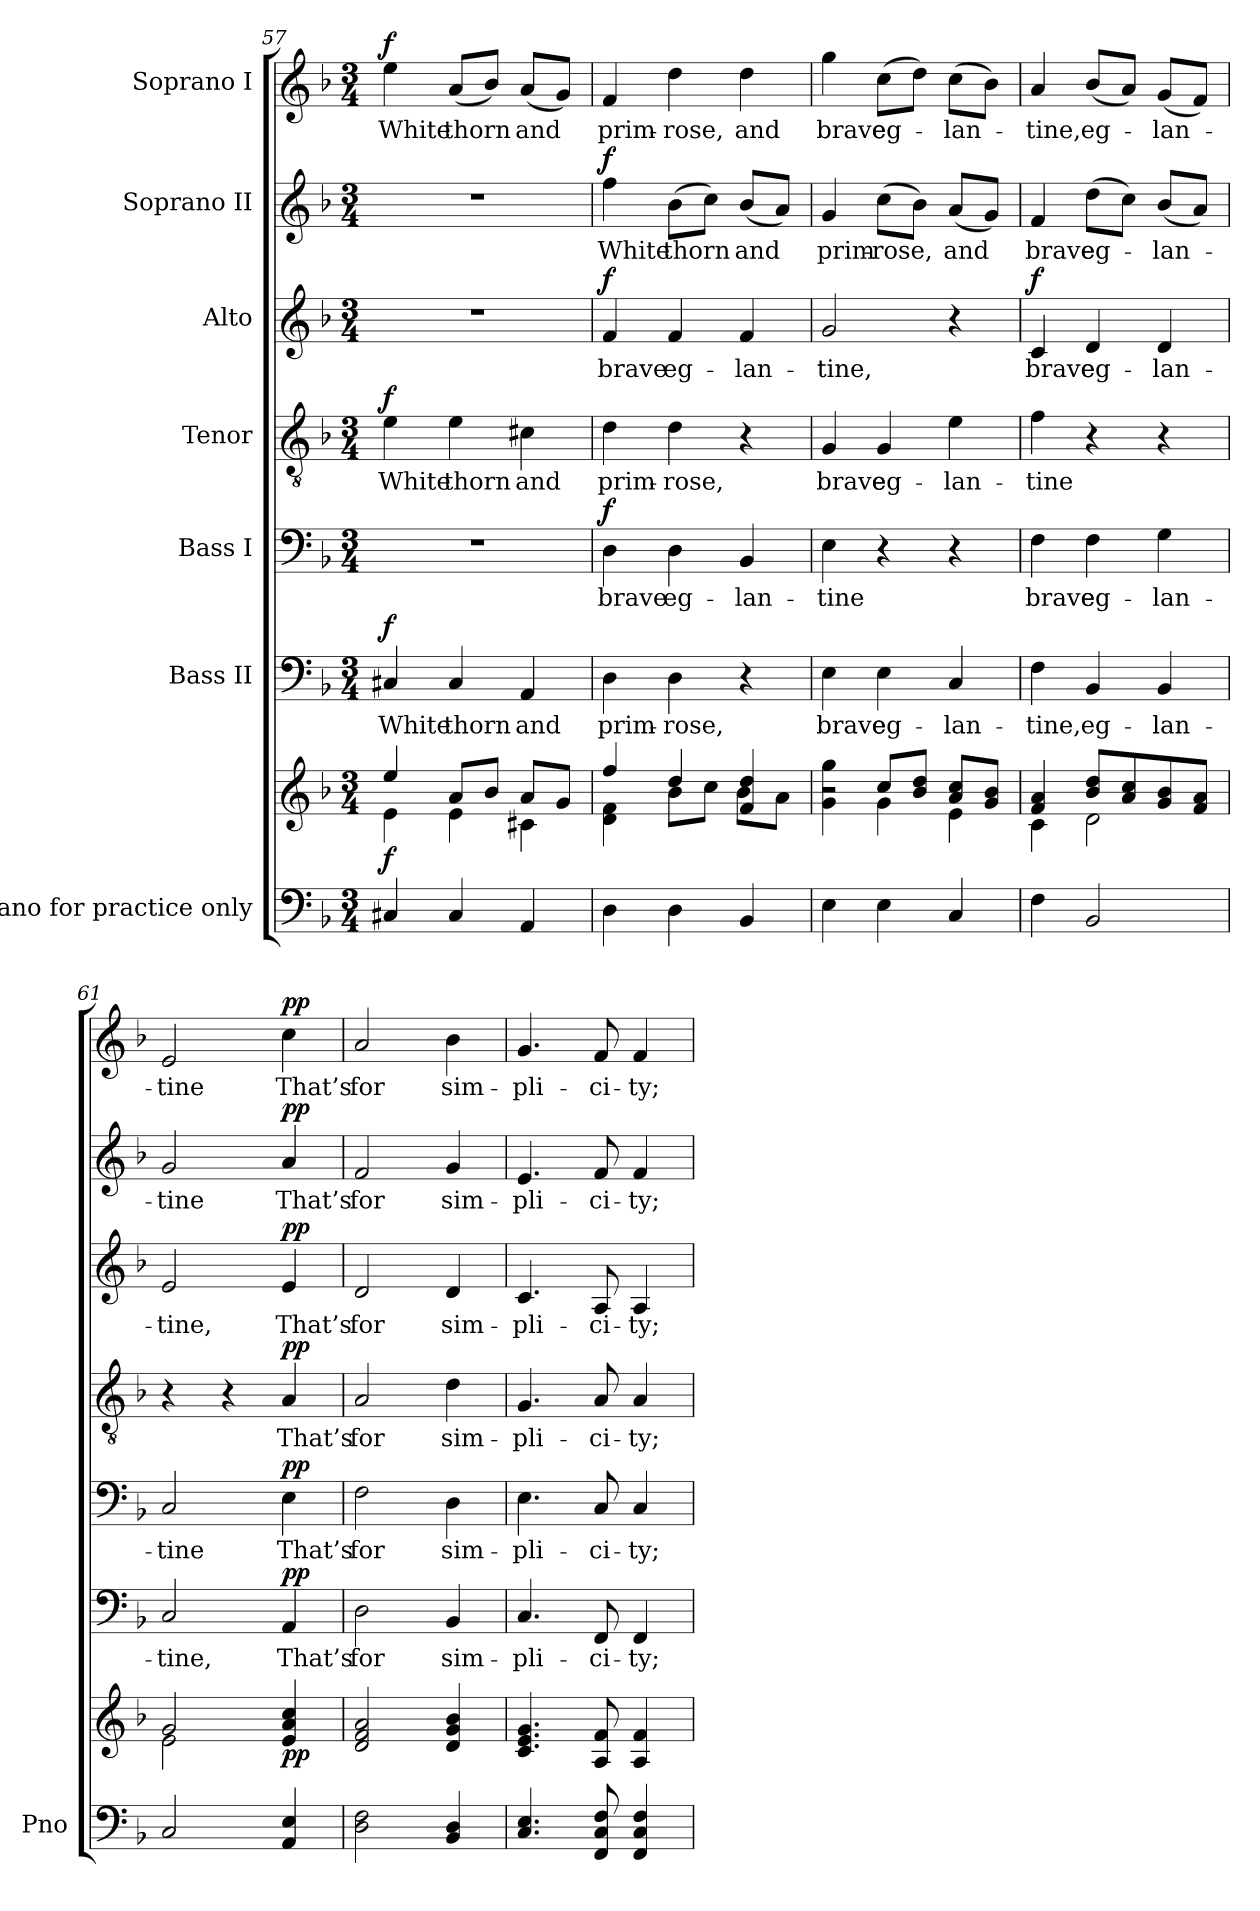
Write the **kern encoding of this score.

**kern	**kern	**dynam	**kern	**text	**dynam	**kern	**text	**dynam	**kern	**text	**dynam	**kern	**text	**dynam	**kern	**text	**dynam	**kern	**text	**dynam
*part7	*part7	*part7	*part6	*part6	*part6	*part5	*part5	*part5	*part4	*part4	*part4	*part3	*part3	*part3	*part2	*part2	*part2	*part1	*part1	*part1
*staff8	*staff7	*staff7/8	*staff6	*staff6	*staff6	*staff5	*staff5	*staff5	*staff4	*staff4	*staff4	*staff3	*staff3	*staff3	*staff2	*staff2	*staff2	*staff1	*staff1	*staff1
*I"Piano for practice only	*	*	*I"Bass II	*	*	*I"Bass I	*	*	*I"Tenor	*	*	*I"Alto	*	*	*I"Soprano II	*	*	*I"Soprano I	*	*
*I'Pno	*	*	*	*	*	*	*	*	*	*	*	*	*	*	*	*	*	*	*	*
!!LO:PB:g=z
*clefF4	*clefG2	*	*clefF4	*	*	*clefF4	*	*	*clefGv2	*	*	*clefG2	*	*	*clefG2	*	*	*clefG2	*	*
*k[b-]	*k[b-]	*	*k[b-]	*	*	*k[b-]	*	*	*k[b-]	*	*	*k[b-]	*	*	*k[b-]	*	*	*k[b-]	*	*
*M3/4	*M3/4	*	*M3/4	*	*	*M3/4	*	*	*M3/4	*	*	*M3/4	*	*	*M3/4	*	*	*M3/4	*	*
=57	=57	=57	=57	=57	=57	=57	=57	=57	=57	=57	=57	=57	=57	=57	=57	=57	=57	=57	=57	=57
*	*^	*	*	*	*	*	*	*	*	*	*	*	*	*	*	*	*	*	*	*
!	!	!	!LO:DY:b	!	!LO:LY:b	!LO:DY:a	!	!	!	!	!LO:LY:b	!LO:DY:a	!	!	!	!	!	!	!	!LO:LY:b	!LO:DY:a
4C#X/	4ee/	4e\	f	4C#X/	White-	f	2.r	.	.	4e\	White-	f	2.r	.	.	2.r	.	.	4ee\	White-	f
!	!	!	!	!	!LO:LY:b	!	!	!	!	!	!LO:LY:b	!	!	!	!	!	!	!	!	!LO:LY:b	!
4C#/	8a/L	4e\	.	4C#/	-thorn	.	.	.	.	4e\	-thorn	.	.	.	.	.	.	.	(8a/L	-thorn	.
.	8b-/J	.	.	.	.	.	.	.	.	.	.	.	.	.	.	.	.	.	8b-/J)	.	.
!	!	!	!	!	!LO:LY:b	!	!	!	!	!	!LO:LY:b	!	!	!	!	!	!	!	!	!LO:LY:b	!
4AA/	8a/L	4c#X\	.	4AA/	and	.	.	.	.	4c#X\	and	.	.	.	.	.	.	.	(8a/L	and	.
.	8g/J	.	.	.	.	.	.	.	.	.	.	.	.	.	.	.	.	.	8g/J)	.	.
=58	=58	=58	=58	=58	=58	=58	=58	=58	=58	=58	=58	=58	=58	=58	=58	=58	=58	=58	=58	=58	=58
!	!	!	!	!	!LO:LY:b	!	!	!LO:LY:b	!LO:DY:a	!	!LO:LY:b	!	!	!LO:LY:b	!LO:DY:a	!	!LO:LY:b	!LO:DY:a	!	!LO:LY:b	!
4D\	4ff/	4d\ 4f\	.	4D\	prim-	.	4D\	brave	f	4d\	prim-	.	4f/	brave	f	4ff\	White-	f	4f/	prim-	.
!	!	!	!	!	!LO:LY:b	!	!	!LO:LY:b	!	!	!LO:LY:b	!	!	!LO:LY:b	!	!	!LO:LY:b	!	!	!LO:LY:b	!
4D\	4dd/	8b-\L	.	4D\	-rose,	.	4D\	eg-	.	4d\	-rose,	.	4f/	eg-	.	(8b-\L	-thorn	.	4dd\	-rose,	.
.	.	8cc\J	.	.	.	.	.	.	.	.	.	.	.	.	.	8cc\J)	.	.	.	.	.
!	!	!	!	!	!	!	!	!LO:LY:b	!	!	!	!	!	!LO:LY:b	!	!	!LO:LY:b	!	!	!LO:LY:b	!
4BB-/	4f/ 4dd/	8b-\L	.	4r	.	.	4BB-/	-lan-	.	4r	.	.	4f/	-lan-	.	(8b-/L	and	.	4dd\	and	.
.	.	8a\J	.	.	.	.	.	.	.	.	.	.	.	.	.	8a/J)	.	.	.	.	.
=59	=59	=59	=59	=59	=59	=59	=59	=59	=59	=59	=59	=59	=59	=59	=59	=59	=59	=59	=59	=59	=59
*	*	*^	*	*	*	*	*	*	*	*	*	*	*	*	*	*	*	*	*	*	*
!	!	!	!	!	!	!LO:LY:b	!	!	!LO:LY:b	!	!	!LO:LY:b	!	!	!LO:LY:b	!	!	!LO:LY:b	!	!	!LO:LY:b	!
4E\	4g\ 4gg\	4ryy	2r	.	4E\	brave	.	4E\	-tine	.	4G/	brave	.	2g/	-tine,	.	4g/	prim-	.	4gg\	brave	.
!	!	!	!	!	!	!LO:LY:b	!	!	!	!	!	!LO:LY:b	!	!	!	!	!	!LO:LY:b	!	!	!LO:LY:b	!
4E\	8cc/L	4g\	.	.	4E\	eg-	.	4r	.	.	4G/	eg-	.	.	.	.	(8cc\L	-rose,	.	(8cc\L	eg-	.
.	8b-/ 8dd/J	.	.	.	.	.	.	.	.	.	.	.	.	.	.	.	8b-\J)	.	.	8dd\J)	.	.
!	!	!	!	!	!	!LO:LY:b	!	!	!	!	!	!LO:LY:b	!	!	!	!	!	!LO:LY:b	!	!	!LO:LY:b	!
4C/	8a/ 8cc/L	4e\	4ryy	.	4C/	-lan-	.	4r	.	.	4e\	-lan-	.	4r	.	.	(8a/L	and	.	(8cc\L	-lan-	.
.	8g/ 8b-/J	.	.	.	.	.	.	.	.	.	.	.	.	.	.	.	8g/J)	.	.	8b-\J)	.	.
*	*	*v	*v	*	*	*	*	*	*	*	*	*	*	*	*	*	*	*	*	*	*	*
=60	=60	=60	=60	=60	=60	=60	=60	=60	=60	=60	=60	=60	=60	=60	=60	=60	=60	=60	=60	=60	=60
!	!	!	!	!	!LO:LY:b	!	!	!LO:LY:b	!	!	!LO:LY:b	!	!	!LO:LY:b	!LO:DY:a	!	!LO:LY:b	!	!	!LO:LY:b	!
4F\	4f/ 4a/	4c\	.	4F\	-tine,	.	4F\	brave	.	4f\	-tine	.	4c/	brave	f	4f/	brave	.	4a/	-tine,	.
!	!	!	!	!	!LO:LY:b	!	!	!LO:LY:b	!	!	!	!	!	!LO:LY:b	!	!	!LO:LY:b	!	!	!LO:LY:b	!
2BB-/	8b-/ 8dd/L	2d\	.	4BB-/	eg-	.	4F\	eg-	.	4r	.	.	4d/	eg-	.	(8dd\L	eg-	.	(8b-/L	eg-	.
.	8a/ 8cc/	.	.	.	.	.	.	.	.	.	.	.	.	.	.	8cc\J)	.	.	8a/J)	.	.
!	!	!	!	!	!LO:LY:b	!	!	!LO:LY:b	!	!	!	!	!	!LO:LY:b	!	!	!LO:LY:b	!	!	!LO:LY:b	!
.	8g/ 8b-/	.	.	4BB-/	-lan-	.	4G\	-lan-	.	4r	.	.	4d/	-lan-	.	(8b-/L	-lan-	.	(8g/L	-lan-	.
.	8f/ 8a/J	.	.	.	.	.	.	.	.	.	.	.	.	.	.	8a/J)	.	.	8f/J)	.	.
=61	=61	=61	=61	=61	=61	=61	=61	=61	=61	=61	=61	=61	=61	=61	=61	=61	=61	=61	=61	=61	=61
!	!	!	!	!	!LO:LY:b	!	!	!LO:LY:b	!	!	!	!	!	!LO:LY:b	!	!	!LO:LY:b	!	!	!LO:LY:b	!
2C/	2g/	2e\	.	2C/	-tine,	.	2C/	-tine	.	4r	.	.	2e/	-tine,	.	2g/	-tine	.	2e/	-tine	.
.	.	.	.	.	.	.	.	.	.	4r	.	.	.	.	.	.	.	.	.	.	.
!	!	!	!LO:DY:b	!	!LO:LY:b	!LO:DY:a	!	!LO:LY:b	!LO:DY:a	!	!LO:LY:b	!LO:DY:a	!	!LO:LY:b	!LO:DY:a	!	!LO:LY:b	!LO:DY:a	!	!LO:LY:b	!LO:DY:a
4AA/ 4E/	4e/ 4a/ 4cc/	4ryy	pp	4AA/	That’s	pp	4E\	That’s	pp	4A/	That’s	pp	4e/	That’s	pp	4a/	That’s	pp	4cc\	That’s	pp
=62	=62	=62	=62	=62	=62	=62	=62	=62	=62	=62	=62	=62	=62	=62	=62	=62	=62	=62	=62	=62	=62
!	!	!	!	!	!LO:LY:b	!	!	!LO:LY:b	!	!	!LO:LY:b	!	!	!LO:LY:b	!	!	!LO:LY:b	!	!	!LO:LY:b	!
*	*v	*v	*	*	*	*	*	*	*	*	*	*	*	*	*	*	*	*	*	*	*
2D\ 2F\	2d/ 2f/ 2a/	.	2D\	for	.	2F\	for	.	2A/	for	.	2d/	for	.	2f/	for	.	2a/	for	.
!	!	!	!	!LO:LY:b	!	!	!LO:LY:b	!	!	!LO:LY:b	!	!	!LO:LY:b	!	!	!LO:LY:b	!	!	!LO:LY:b	!
4BB-/ 4D/	4d/ 4g/ 4b-/	.	4BB-/	sim-	.	4D\	sim-	.	4d\	sim-	.	4d/	sim-	.	4g/	sim-	.	4b-\	sim-	.
!!LO:LB:g=z
=63	=63	=63	=63	=63	=63	=63	=63	=63	=63	=63	=63	=63	=63	=63	=63	=63	=63	=63	=63	=63
!	!	!	!	!LO:LY:b	!	!	!LO:LY:b	!	!	!LO:LY:b	!	!	!LO:LY:b	!	!	!LO:LY:b	!	!	!LO:LY:b	!
4.C/ 4.E/	4.c/ 4.e/ 4.g/	.	4.C/	-pli-	.	4.E\	-pli-	.	4.G/	-pli-	.	4.c/	-pli-	.	4.e/	-pli-	.	4.g/	-pli-	.
!	!	!	!	!LO:LY:b	!	!	!LO:LY:b	!	!	!LO:LY:b	!	!	!LO:LY:b	!	!	!LO:LY:b	!	!	!LO:LY:b	!
8FF/ 8C/ 8F/	8A/ 8f/	.	8FF/	-ci-	.	8C/	-ci-	.	8A/	-ci-	.	8A/	-ci-	.	8f/	-ci-	.	8f/	-ci-	.
!	!	!	!	!LO:LY:b	!	!	!LO:LY:b	!	!	!LO:LY:b	!	!	!LO:LY:b	!	!	!LO:LY:b	!	!	!LO:LY:b	!
4FF/ 4C/ 4F/	4A/ 4f/	.	4FF/	-ty;	.	4C/	-ty;	.	4A/	-ty;	.	4A/	-ty;	.	4f/	-ty;	.	4f/	-ty;	.
=	=	=	=	=	=	=	=	=	=	=	=	=	=	=	=	=	=	=	=	=
*-	*-	*-	*-	*-	*-	*-	*-	*-	*-	*-	*-	*-	*-	*-	*-	*-	*-	*-	*-	*-
